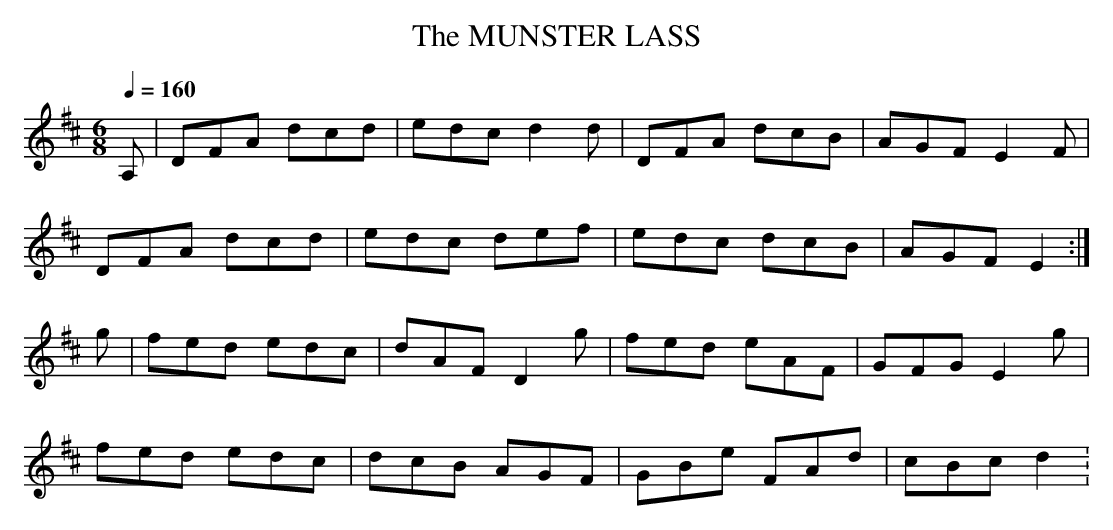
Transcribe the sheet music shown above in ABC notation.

X:1
T:MUNSTER LASS, The
Q:1/4=160
M:6/8
L:1/8
K:D %Transposed from F
A,|DFA dcd|edc d2d|DFA dcB|AGF E2F|
DFA dcd|edc def|edc dcB|AGF E2:|
g|fed edc|dAF D2g|fed eAF|GFG E2g|
fed edc|dcB AGF|GBe FAd|cBc d2:
